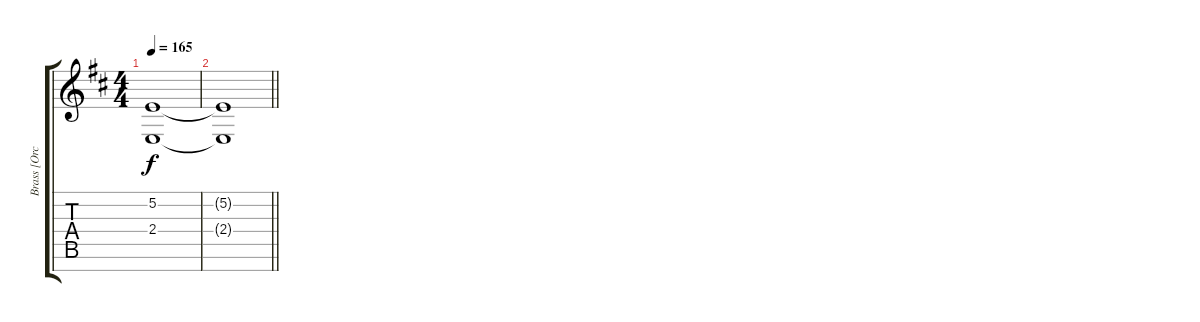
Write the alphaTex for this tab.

\track ("Brass [Orchestra]" "Brass [Orc") {instrument trumpet}
\staff {score tabs}
\tuning (E4 B3 G3 D3 A2 E2 B1) {hide}
\ts (4 4)
\tempo 165
\clef g2
\ks d
(5.2{t} 2.4{t}).1{dy f} |
\barLineRight lightlight
(5.2{t} 2.4{t}).1
